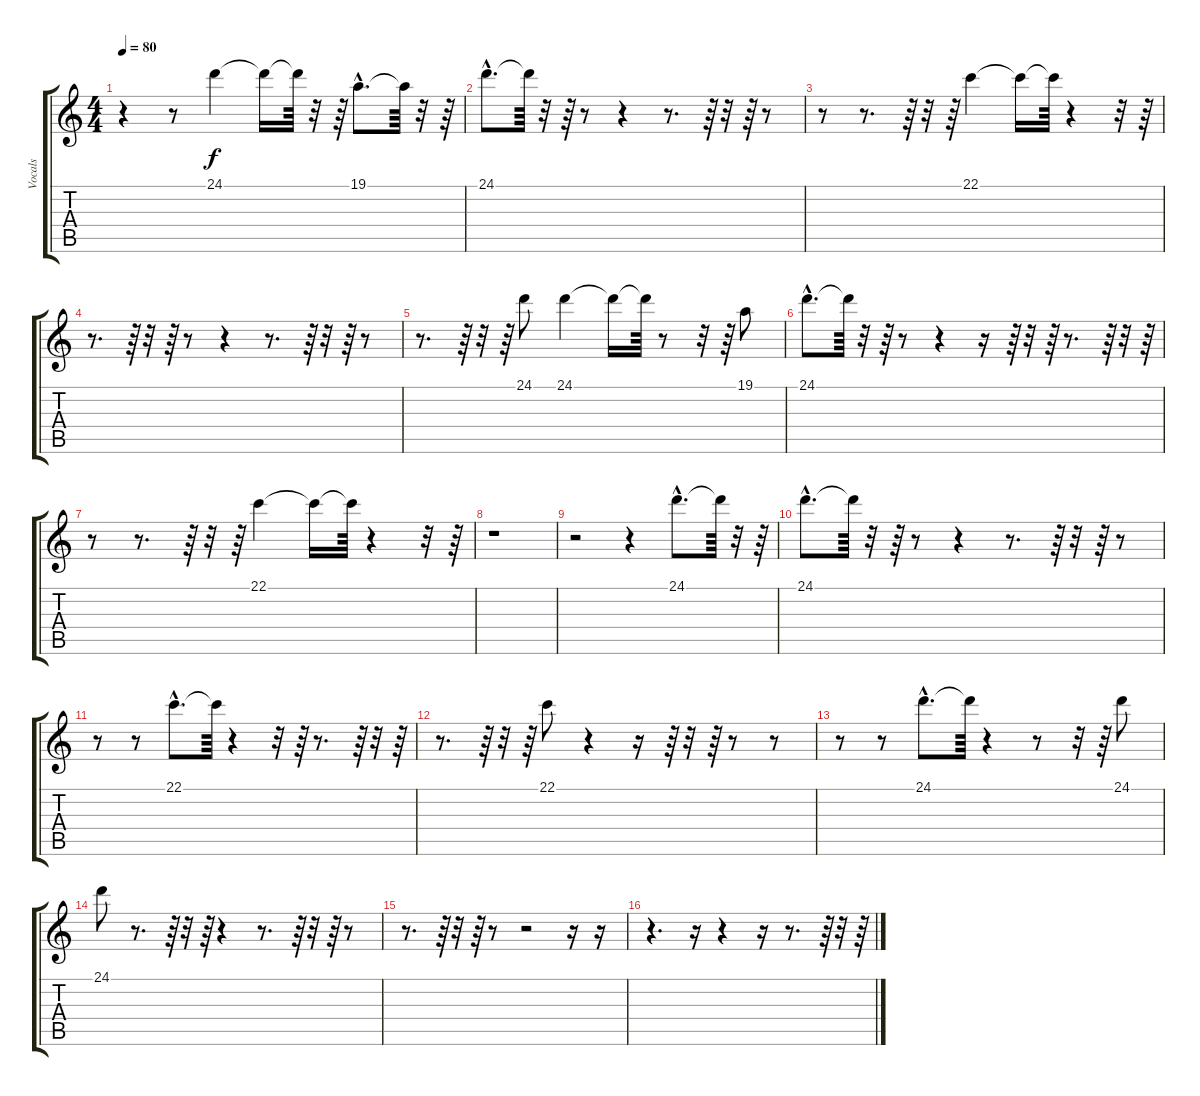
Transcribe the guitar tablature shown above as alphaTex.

\track ("Vocals" "Vocals") {instrument voiceoohs}
\staff {score tabs}
\tuning (D4 A3 F3 C3 G2 D2) {hide}
\ts (4 4)
\tempo 80
\clef g2
\ks c
r.4{dy f} r.8 24.1.4 24.1{t}.16 24.1{t}.64 r.32 r.64 19.1{hac}.8{d} 19.1{t}.64 r.32 r.64 |
24.1{hac}.8{d} 24.1{t}.64 r.32 r.64 r.8 r.4 r.8{d} r.64 r.32 r.64 r.8 |
r.8 r.8{d} r.64 r.32 r.64 22.1.4 22.1{t}.16 22.1{t}.64 r.4 r.32 r.64 |
r.8{d} r.64 r.32 r.64 r.8 r.4 r.8{d} r.64 r.32 r.64 r.8 |
r.8{d} r.64 r.32 r.64 24.1.8 24.1.4 24.1{t}.16 24.1{t}.64 r.8 r.32 r.64 19.1.8 |
24.1{hac}.8{d} 24.1{t}.64 r.32 r.64 r.8 r.4 r.16 r.64 r.32 r.64 r.8{d} r.64 r.32 r.64 |
r.8 r.8{d} r.64 r.32 r.64 22.1.4 22.1{t}.16 22.1{t}.64 r.4 r.32 r.64 |
r.1 |
r.2 r.4 24.1{hac}.8{d} 24.1{t}.64 r.32 r.64 |
24.1{hac}.8{d} 24.1{t}.64 r.32 r.64 r.8 r.4 r.8{d} r.64 r.32 r.64 r.8 |
r.8 r.8 22.1{hac}.8{d} 22.1{t}.64 r.4 r.32 r.64 r.8{d} r.64 r.32 r.64 |
r.8{d} r.64 r.32 r.64 22.1.8 r.4 r.16 r.64 r.32 r.64 r.8 r.8 |
r.8 r.8 24.1{hac}.8{d} 24.1{t}.64 r.4 r.8 r.32 r.64 24.1.8 |
24.1.8 r.8{d} r.64 r.32 r.64 r.4 r.8{d} r.64 r.32 r.64 r.8 |
r.8{d} r.64 r.32 r.64 r.8 r.2 r.16 r.16 |
r.4{d} r.16 r.4 r.16 r.8{d} r.64 r.32 r.64
